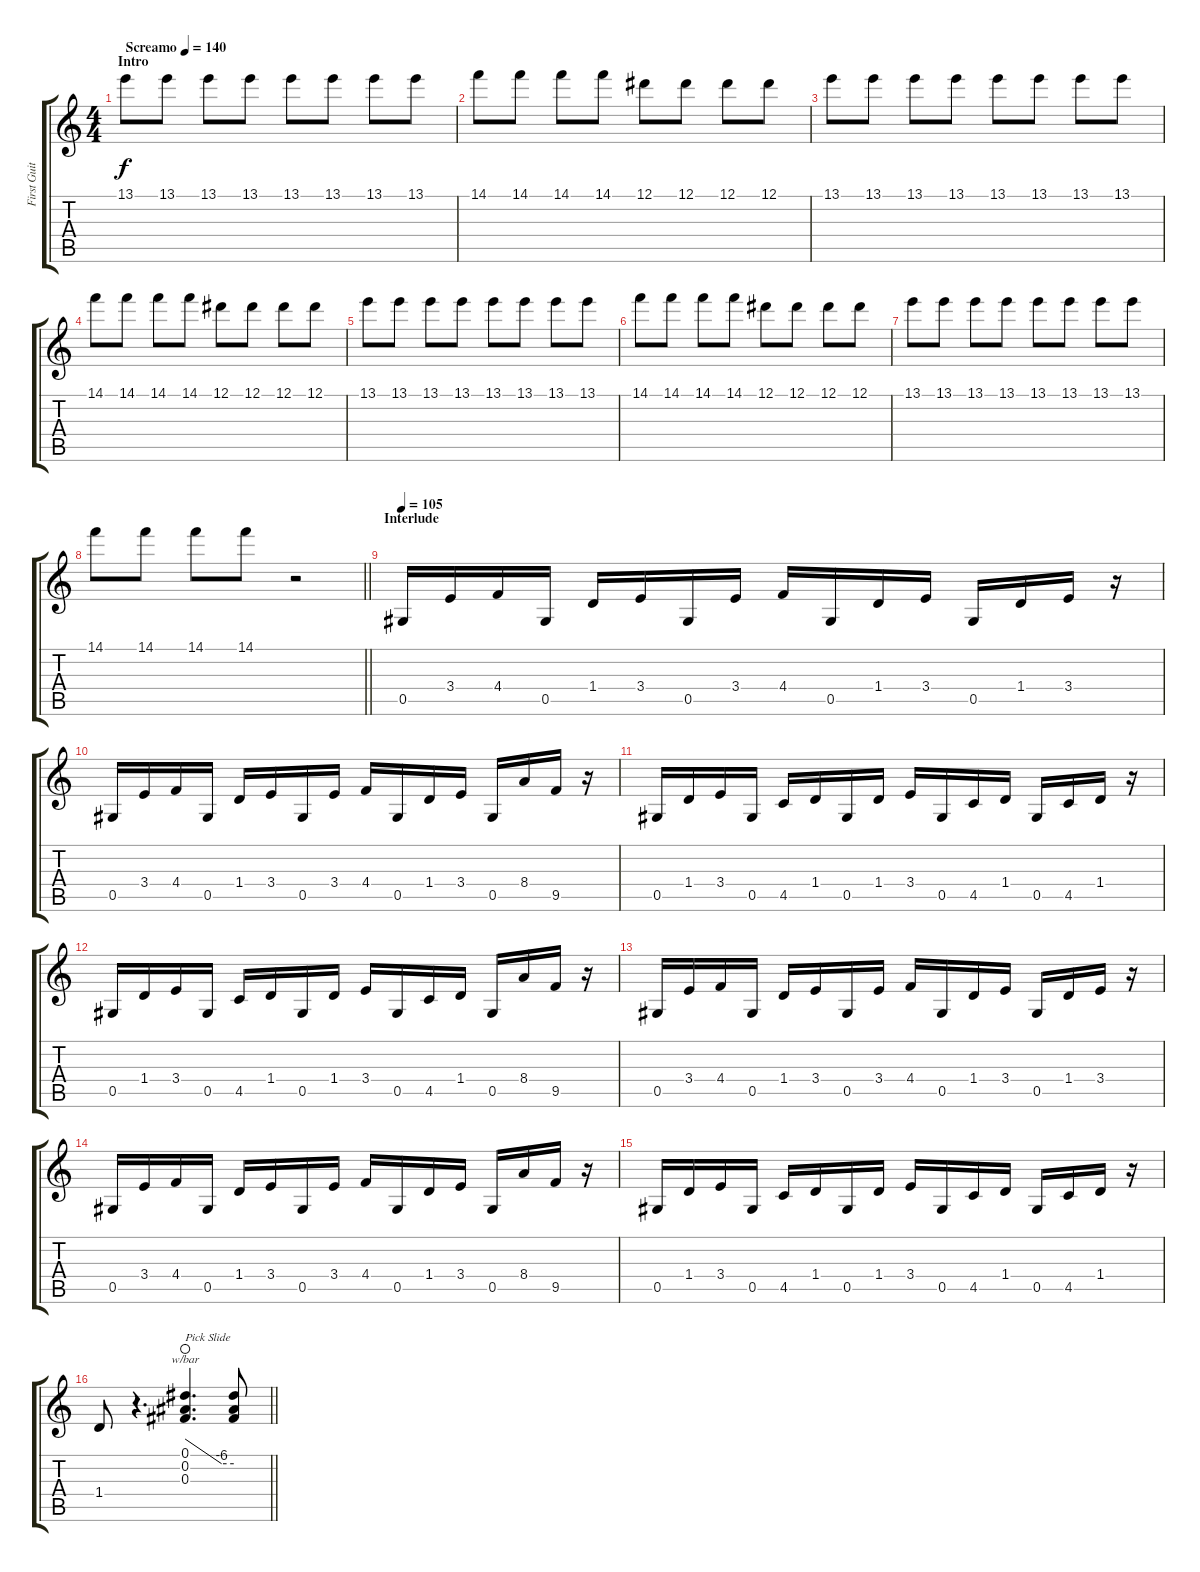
\track ("First Guitar" "First Guit") {instrument overdrivenguitar}
\staff {score tabs}
\tuning (Eb4 Bb3 Gb3 Db3 Ab2 Eb2) {hide}
\ts (4 4)
\section ("" "Intro")
\tempo (140 "Screamo")
\tempo 135
\tempo (140 "Screamo")
\clef g2
\ks c
13.1.8{dy f instrument overdrivenguitar} 13.1.8 13.1.8 13.1.8 13.1.8 13.1.8 13.1.8 13.1.8 |
14.1.8 14.1.8 14.1.8 14.1.8 12.1.8 12.1.8 12.1.8 12.1.8 |
13.1.8 13.1.8 13.1.8 13.1.8 13.1.8 13.1.8 13.1.8 13.1.8 |
14.1.8 14.1.8 14.1.8 14.1.8 12.1.8 12.1.8 12.1.8 12.1.8 |
13.1.8 13.1.8 13.1.8 13.1.8 13.1.8 13.1.8 13.1.8 13.1.8 |
14.1.8 14.1.8 14.1.8 14.1.8 12.1.8 12.1.8 12.1.8 12.1.8 |
13.1.8 13.1.8 13.1.8 13.1.8 13.1.8 13.1.8 13.1.8 13.1.8 |
\barLineRight lightlight
14.1.8 14.1.8 14.1.8 14.1.8 r.2 |
\section ("" "Interlude")
\tempo 105
0.5.16{instrument overdrivenguitar} 3.4.16 4.4.16 0.5.16 1.4.16 3.4.16 0.5.16 3.4.16 4.4.16 0.5.16 1.4.16 3.4.16 0.5.16 1.4.16 3.4.16 r.16 |
0.5.16 3.4.16 4.4.16 0.5.16 1.4.16 3.4.16 0.5.16 3.4.16 4.4.16 0.5.16 1.4.16 3.4.16 0.5.16 8.4.16 9.5.16 r.16 |
0.5.16 1.4.16 3.4.16 0.5.16 4.5.16 1.4.16 0.5.16 1.4.16 3.4.16 0.5.16 4.5.16 1.4.16 0.5.16 4.5.16 1.4.16 r.16 |
0.5.16 1.4.16 3.4.16 0.5.16 4.5.16 1.4.16 0.5.16 1.4.16 3.4.16 0.5.16 4.5.16 1.4.16 0.5.16 8.4.16 9.5.16 r.16 |
0.5.16 3.4.16 4.4.16 0.5.16 1.4.16 3.4.16 0.5.16 3.4.16 4.4.16 0.5.16 1.4.16 3.4.16 0.5.16 1.4.16 3.4.16 r.16 |
0.5.16 3.4.16 4.4.16 0.5.16 1.4.16 3.4.16 0.5.16 3.4.16 4.4.16 0.5.16 1.4.16 3.4.16 0.5.16 8.4.16 9.5.16 r.16 |
0.5.16 1.4.16 3.4.16 0.5.16 4.5.16 1.4.16 0.5.16 1.4.16 3.4.16 0.5.16 4.5.16 1.4.16 0.5.16 4.5.16 1.4.16 r.16 |
\barLineRight lightlight
1.4.8 r.4{d} (0.1 0.2 0.3).4{d tbe (custom default 0 0 45 -24 60 -24) txt "Pick Slide" waho} (0.1{t} 0.2{t} 0.3{t}).8
